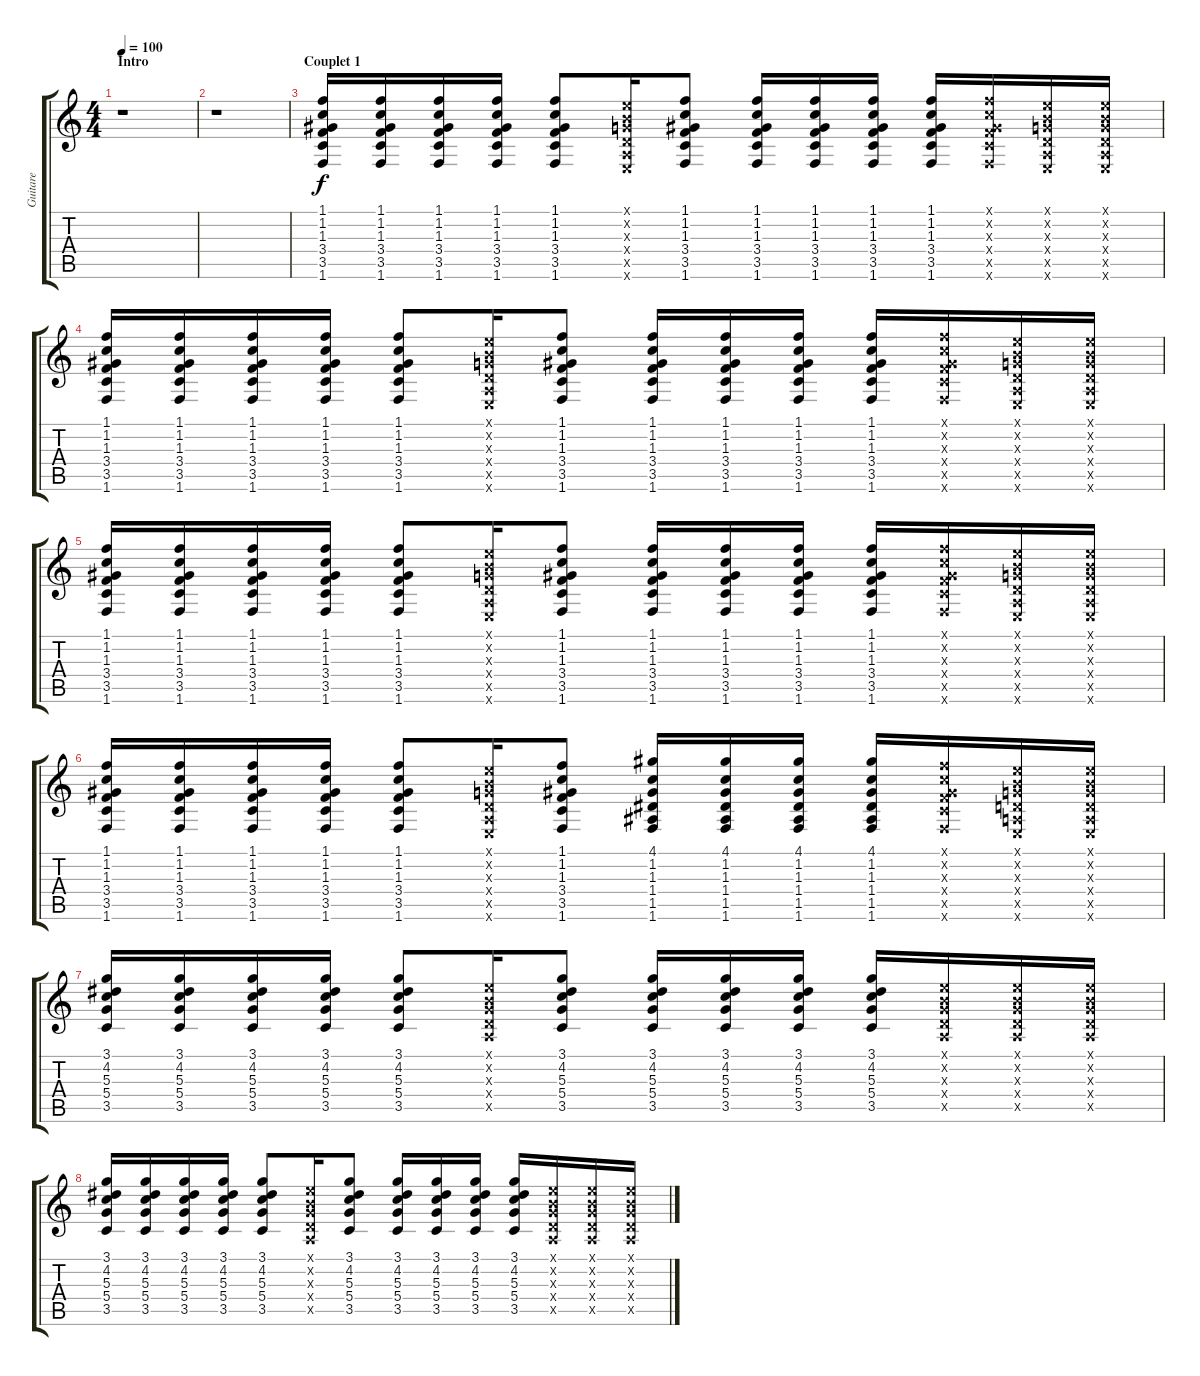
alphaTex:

\track ("Guitare" "Guitare") {instrument acousticguitarsteel}
\staff {score tabs}
\tuning (E4 B3 G3 D3 A2 E2) {hide}
\ts (4 4)
\section ("" "Intro")
\tempo 100
\clef g2
\ks c
r.1{dy f instrument acousticguitarsteel} |
r.1 |
\section ("" "Couplet 1")
(1.1 1.2 1.3 3.4 3.5 1.6).16 (1.1 1.2 1.3 3.4 3.5 1.6).16 (1.1 1.2 1.3 3.4 3.5 1.6).16 (1.1 1.2 1.3 3.4 3.5 1.6).16 (1.1 1.2 1.3 3.4 3.5 1.6).8 (0.1{x} 0.2{x} 0.3{x} 0.4{x} 0.5{x} 0.6{x}).16 (1.1 1.2 1.3 3.4 3.5 1.6).8 (1.1 1.2 1.3 3.4 3.5 1.6).16 (1.1 1.2 1.3 3.4 3.5 1.6).16 (1.1 1.2 1.3 3.4 3.5 1.6).16 (1.1 1.2 1.3 3.4 3.5 1.6).16 (1.1{x} 1.2{x} 1.3{x} 3.4{x} 3.5{x} 1.6{x}).16 (0.1{x} 0.2{x} 0.3{x} 0.4{x} 0.5{x} 0.6{x}).16 (0.1{x} 0.2{x} 0.3{x} 0.4{x} 0.5{x} 0.6{x}).16 |
(1.1 1.2 1.3 3.4 3.5 1.6).16 (1.1 1.2 1.3 3.4 3.5 1.6).16 (1.1 1.2 1.3 3.4 3.5 1.6).16 (1.1 1.2 1.3 3.4 3.5 1.6).16 (1.1 1.2 1.3 3.4 3.5 1.6).8 (0.1{x} 0.2{x} 0.3{x} 0.4{x} 0.5{x} 0.6{x}).16 (1.1 1.2 1.3 3.4 3.5 1.6).8 (1.1 1.2 1.3 3.4 3.5 1.6).16 (1.1 1.2 1.3 3.4 3.5 1.6).16 (1.1 1.2 1.3 3.4 3.5 1.6).16 (1.1 1.2 1.3 3.4 3.5 1.6).16 (1.1{x} 1.2{x} 1.3{x} 3.4{x} 3.5{x} 1.6{x}).16 (0.1{x} 0.2{x} 0.3{x} 0.4{x} 0.5{x} 0.6{x}).16 (0.1{x} 0.2{x} 0.3{x} 0.4{x} 0.5{x} 0.6{x}).16 |
(1.1 1.2 1.3 3.4 3.5 1.6).16 (1.1 1.2 1.3 3.4 3.5 1.6).16 (1.1 1.2 1.3 3.4 3.5 1.6).16 (1.1 1.2 1.3 3.4 3.5 1.6).16 (1.1 1.2 1.3 3.4 3.5 1.6).8 (0.1{x} 0.2{x} 0.3{x} 0.4{x} 0.5{x} 0.6{x}).16 (1.1 1.2 1.3 3.4 3.5 1.6).8 (1.1 1.2 1.3 3.4 3.5 1.6).16 (1.1 1.2 1.3 3.4 3.5 1.6).16 (1.1 1.2 1.3 3.4 3.5 1.6).16 (1.1 1.2 1.3 3.4 3.5 1.6).16 (1.1{x} 1.2{x} 1.3{x} 3.4{x} 3.5{x} 1.6{x}).16 (0.1{x} 0.2{x} 0.3{x} 0.4{x} 0.5{x} 0.6{x}).16 (0.1{x} 0.2{x} 0.3{x} 0.4{x} 0.5{x} 0.6{x}).16 |
(1.1 1.2 1.3 3.4 3.5 1.6).16 (1.1 1.2 1.3 3.4 3.5 1.6).16 (1.1 1.2 1.3 3.4 3.5 1.6).16 (1.1 1.2 1.3 3.4 3.5 1.6).16 (1.1 1.2 1.3 3.4 3.5 1.6).8 (0.1{x} 0.2{x} 0.3{x} 0.4{x} 0.5{x} 0.6{x}).16 (1.1 1.2 1.3 3.4 3.5 1.6).8 (4.1 1.2 1.3 1.4 1.5 1.6).16 (4.1 1.2 1.3 1.4 1.5 1.6).16 (4.1 1.2 1.3 1.4 1.5 1.6).16 (4.1 1.2 1.3 1.4 1.5 1.6).16 (1.1{x} 1.2{x} 1.3{x} 3.4{x} 3.5{x} 1.6{x}).16 (0.1{x} 0.2{x} 0.3{x} 0.4{x} 0.5{x} 0.6{x}).16 (0.1{x} 0.2{x} 0.3{x} 0.4{x} 0.5{x} 0.6{x}).16 |
(3.1 4.2 5.3 5.4 3.5).16 (3.1 4.2 5.3 5.4 3.5).16 (3.1 4.2 5.3 5.4 3.5).16 (3.1 4.2 5.3 5.4 3.5).16 (3.1 4.2 5.3 5.4 3.5).8 (0.1{x} 0.2{x} 0.3{x} 0.4{x} 0.5{x}).16 (3.1 4.2 5.3 5.4 3.5).8 (3.1 4.2 5.3 5.4 3.5).16 (3.1 4.2 5.3 5.4 3.5).16 (3.1 4.2 5.3 5.4 3.5).16 (3.1 4.2 5.3 5.4 3.5).16 (0.1{x} 0.2{x} 0.3{x} 0.4{x} 0.5{x}).16 (0.1{x} 0.2{x} 0.3{x} 0.4{x} 0.5{x}).16 (0.1{x} 0.2{x} 0.3{x} 0.4{x} 0.5{x}).16 |
(3.1 4.2 5.3 5.4 3.5).16 (3.1 4.2 5.3 5.4 3.5).16 (3.1 4.2 5.3 5.4 3.5).16 (3.1 4.2 5.3 5.4 3.5).16 (3.1 4.2 5.3 5.4 3.5).8 (0.1{x} 0.2{x} 0.3{x} 0.4{x} 0.5{x}).16 (3.1 4.2 5.3 5.4 3.5).8 (3.1 4.2 5.3 5.4 3.5).16 (3.1 4.2 5.3 5.4 3.5).16 (3.1 4.2 5.3 5.4 3.5).16 (3.1 4.2 5.3 5.4 3.5).16 (0.1{x} 0.2{x} 0.3{x} 0.4{x} 0.5{x}).16 (0.1{x} 0.2{x} 0.3{x} 0.4{x} 0.5{x}).16 (0.1{x} 0.2{x} 0.3{x} 0.4{x} 0.5{x}).16
